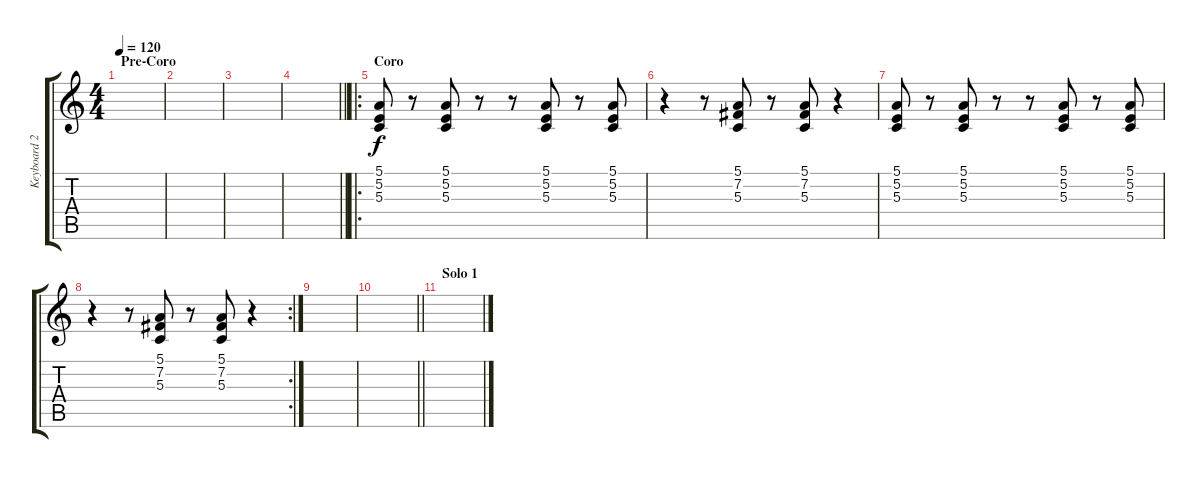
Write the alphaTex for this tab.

\track ("Keyboard 2" "Keyboard 2") {instrument electricpiano1}
\staff {score tabs}
\tuning (E4 B3 G3 D3 A2 E2) {hide}
\ts (4 4)
\section ("" "Pre-Coro")
\tempo 120
\clef g2
\ks c
|
|
|
\barLineRight lightlight
|
\ro
\section ("" "Coro")
(5.1 5.2 5.3).8 r.8 (5.1 5.2 5.3).8 r.8 r.8 (5.1 5.2 5.3).8 r.8 (5.1 5.2 5.3).8 |
r.4 r.8 (5.1 7.2 5.3).8 r.8 (5.1 7.2 5.3).8 r.4 |
(5.1 5.2 5.3).8 r.8 (5.1 5.2 5.3).8 r.8 r.8 (5.1 5.2 5.3).8 r.8 (5.1 5.2 5.3).8 |
\rc 2
r.4 r.8 (5.1 7.2 5.3).8 r.8 (5.1 7.2 5.3).8 r.4 |
|
\barLineRight lightlight
|
\section ("" "Solo 1")
